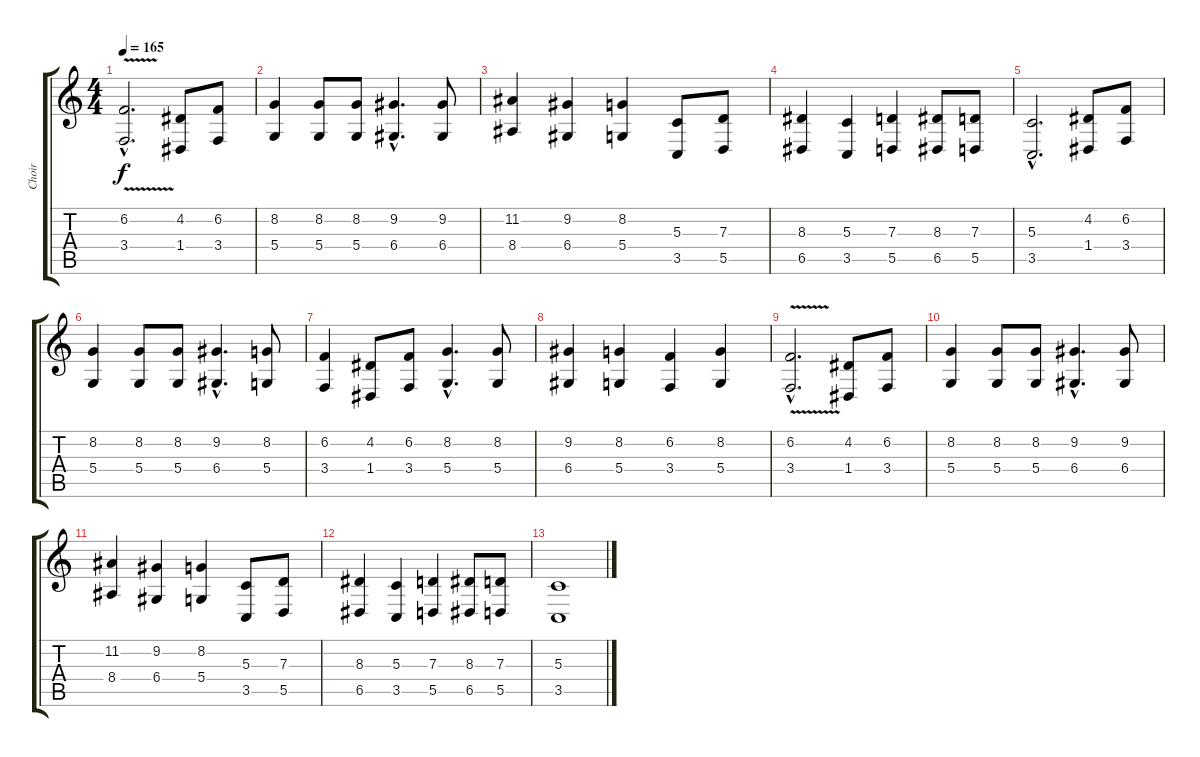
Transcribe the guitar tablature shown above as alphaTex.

\track ("Choir" "Choir") {instrument choiraahs}
\staff {score tabs}
\tuning (E4 B3 G3 D3 A2 E2) {hide}
\ts (4 4)
\tempo 165
\clef g2
\ks c
(6.2{v hac} 3.4{hac}).2{d dy f} (4.2 1.4).8 (6.2 3.4).8 |
(8.2 5.4).4 (8.2 5.4).8 (8.2 5.4).8 (9.2{hac} 6.4{hac}).4{d} (9.2 6.4).8 |
(11.2 8.4).4 (9.2 6.4).4 (8.2 5.4).4 (5.3 3.5).8 (7.3 5.5).8 |
(8.3 6.5).4 (5.3 3.5).4 (7.3 5.5).4 (8.3 6.5).8 (7.3 5.5).8 |
(5.3{hac} 3.5{hac}).2{d} (4.2 1.4).8 (6.2 3.4).8 |
(8.2 5.4).4 (8.2 5.4).8 (8.2 5.4).8 (9.2{hac} 6.4{hac}).4{d} (8.2 5.4).8 |
(6.2 3.4).4 (4.2 1.4).8 (6.2 3.4).8 (8.2{hac} 5.4{hac}).4{d} (8.2 5.4).8 |
(9.2 6.4).4 (8.2 5.4).4 (6.2 3.4).4 (8.2 5.4).4 |
(6.2{v hac} 3.4{hac}).2{d} (4.2 1.4).8 (6.2 3.4).8 |
(8.2 5.4).4 (8.2 5.4).8 (8.2 5.4).8 (9.2{hac} 6.4{hac}).4{d} (9.2 6.4).8 |
(11.2 8.4).4 (9.2 6.4).4 (8.2 5.4).4 (5.3 3.5).8 (7.3 5.5).8 |
(8.3 6.5).4 (5.3 3.5).4 (7.3 5.5).4 (8.3 6.5).8 (7.3 5.5).8 |
(5.3 3.5).1
